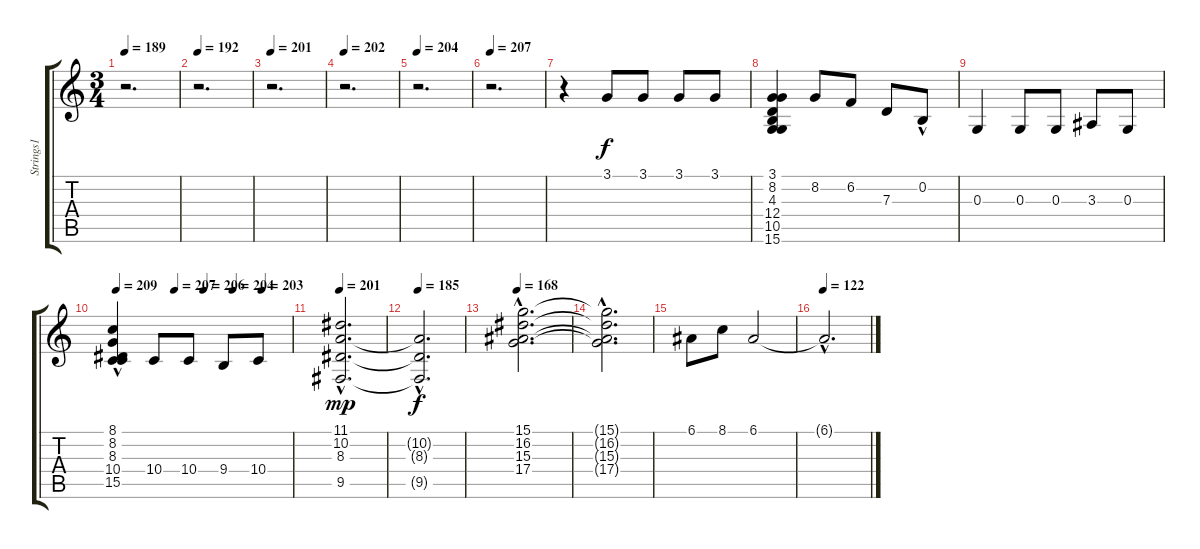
\track ("Strings1" "Strings1") {instrument pad7halo}
\staff {score tabs}
\tuning (E4 B3 G3 D3 A2 E2) {hide}
\ts (3 4)
\tempo 189
\clef g2
\ks c
r.2{d dy f} |
\tempo 192
r.2{d} |
\tempo 201
r.2{d} |
\tempo 202
r.2{d} |
\tempo 204
r.2{d} |
\tempo 207
r.2{d} |
r.4 3.1.8 3.1.8 3.1.8 3.1.8 |
(3.1 8.2 4.3 12.4 10.5 15.6).4 8.2.8 6.2.8 7.3.8 0.2{hac}.8 |
0.3.4 0.3.8 0.3.8 3.3.8 0.3.8 |
\tempo 209
\tempo (207 0.3333333333333333)
\tempo (206 0.5)
\tempo (204 0.6666666666666666)
\tempo (203 0.8333333333333334)
(8.1{hac} 8.2{hac} 8.3{hac} 10.4 15.5).4 10.4.8 10.4.8 9.4.8 10.4.8 |
\tempo 201
(11.1{hac} 10.2{hac} 8.3{hac} 9.5{hac}).2{d dy mp} |
\tempo 185
(10.2{hac t} 8.3{hac t} 9.5{hac t}).2{d dy f} |
\tempo 168
(15.1{hac} 16.2{hac} 15.3{hac} 17.4{hac}).2{d} |
(15.1{t} 16.2{t} 15.3{hac t} 17.4{t}).2{d} |
6.1.8 8.1.8 6.1.2 |
\tempo 122
6.1{hac t}.2{d}
